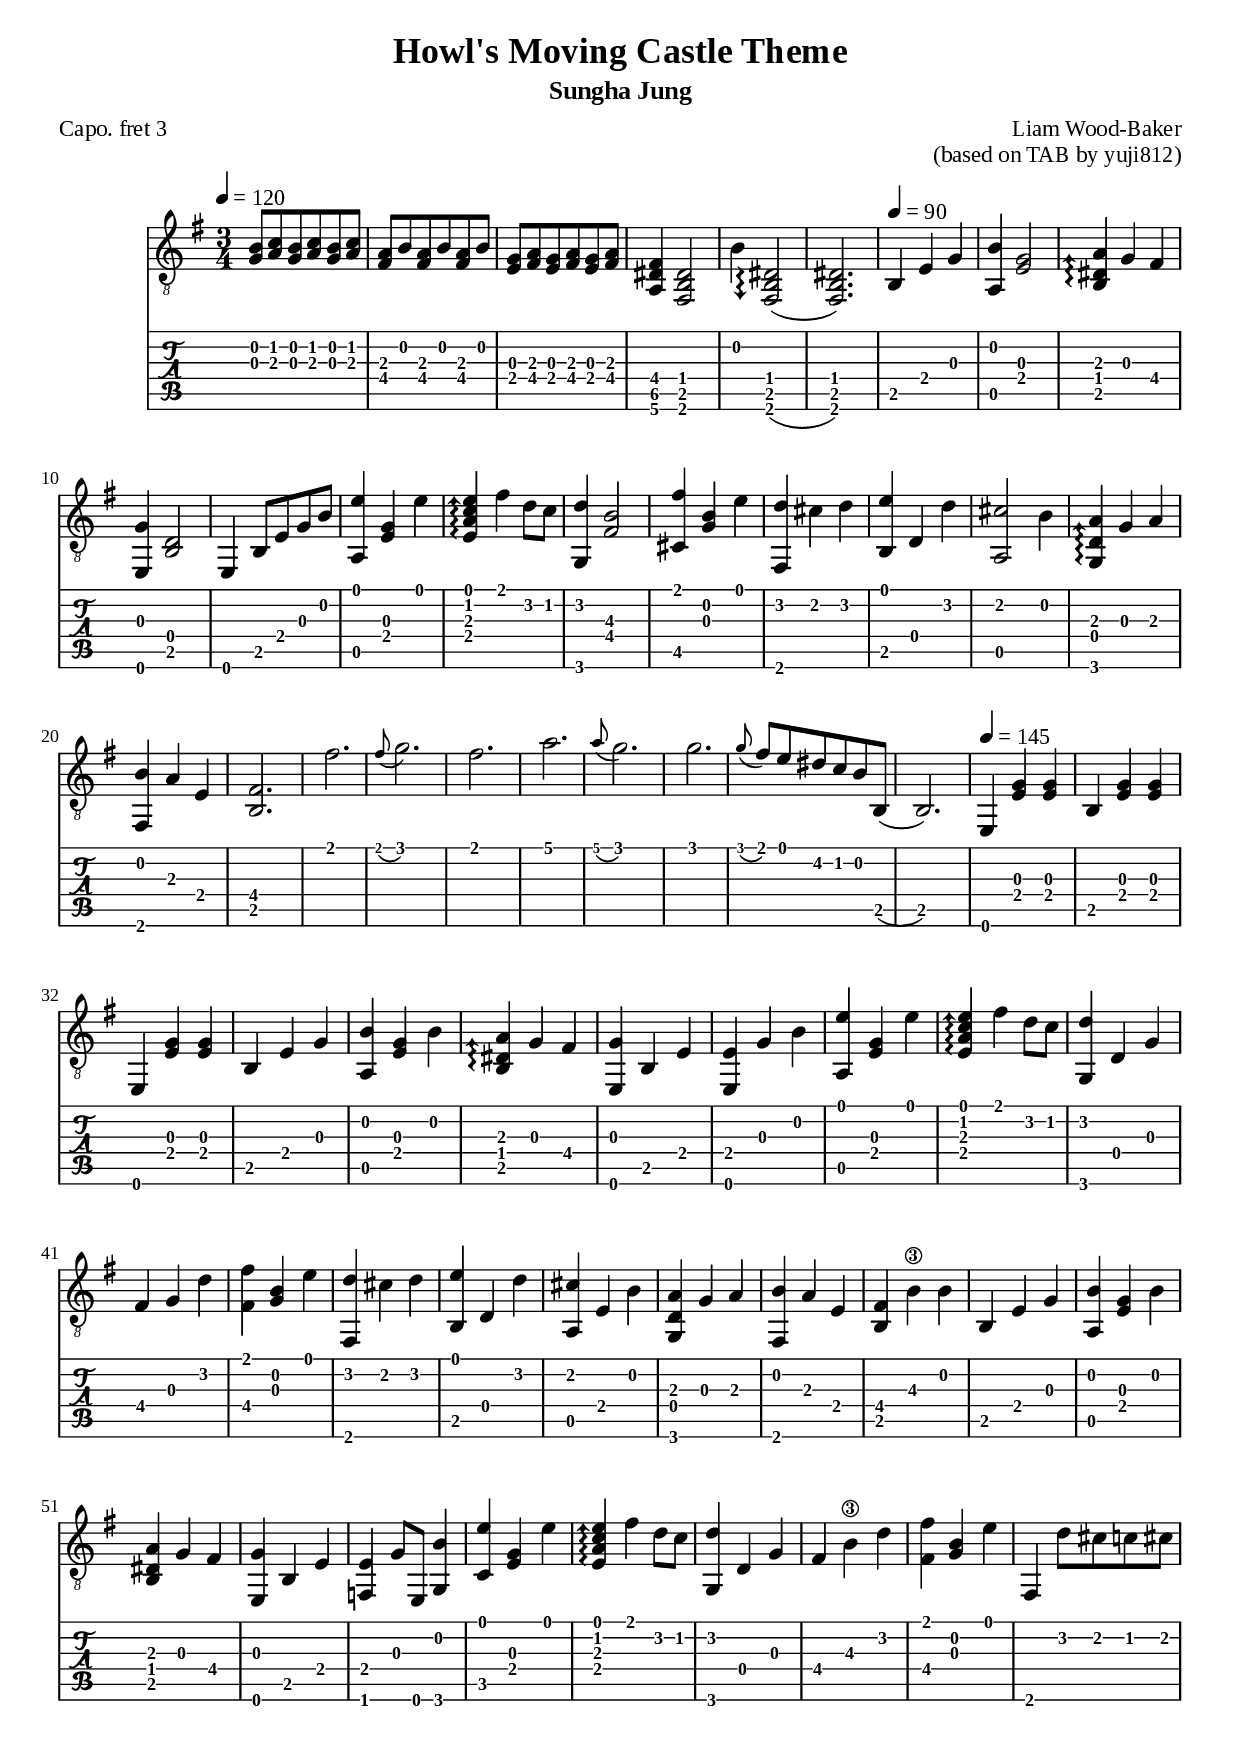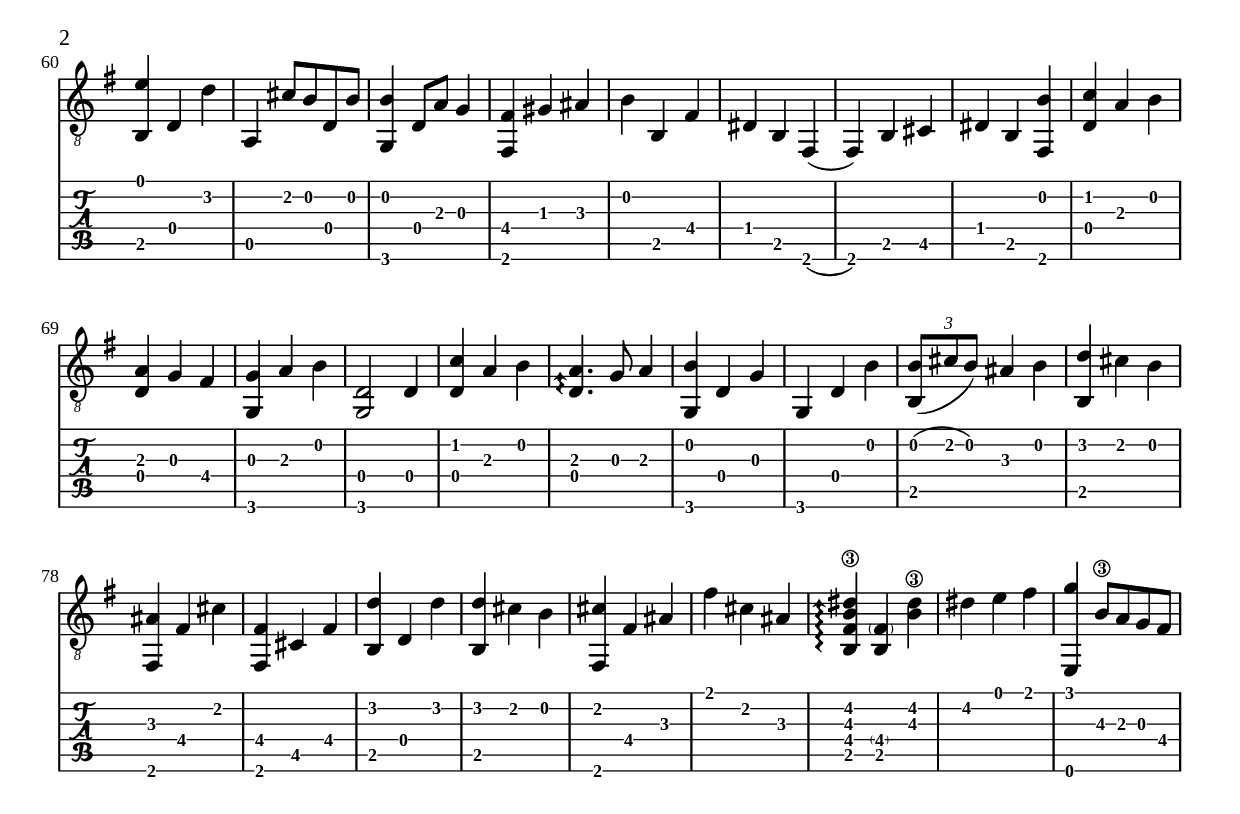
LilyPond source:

\version "2.24.4"



\paper {
  #(define fonts
    (set-global-fonts
     #:roman "Times New Roman"
     #:sans "Instrument Sans"
     #:typewriter "DejaVu Sans Mono"
     ; unnecessary if the staff size is default
     #:factor (/ staff-height pt 20)
    ))
}

\header{
	title = "Howl's Moving Castle Theme"
	subtitle = "Sungha Jung"
	composer = "Liam Wood-Baker"
	opus = "(based on TAB by yuji812)"
	poet = "Capo. fret 3"
}

symbols = {
  \key e \minor
  \time 3/4
  \tempo 4 = 120
  <g b>8 <a c'> <g b> <a c'> <g b> <a c'>
  <a fis> <b> <a fis> <b> <a fis> <b>
  <g e> <a fis> <g e> <a fis> <g e> <a fis>
  <fis dis a,>4 <dis b, fis,>2
  b4 \arpeggioArrowDown <dis b, fis,>2\arpeggio(
  <dis b, fis,>2.)
  \tempo 4 = 90 b,4 e g
  <b a,> <g e>2
  \arpeggioArrowUp <a dis b,>4\arpeggio g fis
  <e, g> <b, d>2
  <e,>4 b,8 e g b
  <a, e'>4 <e g> <e'>
  <e a c' e'>\arpeggio fis' d'8 c'
  <g, d'>4  <fis  b>2\3
  <fis' cis>4 <g b> <e'>
  <fis, d'> cis' d' 
  <b, e'> d d'
  <a, cis'>2 b4
  <g, d a>\arpeggio g a
  <fis, b> a e
  <b, fis>2.
  fis'\grace8( g'2.)
  fis'2.
  a'\grace8( g'2.)
  g'\grace8( fis') e' dis' c' b b,(
  b,2.)
  \tempo 4 = 145
  e,4 <e g> <e g>
  b, <e g> <e g>
  e,4 <e g> <e g>
  b, e g
  <a, b> <e g> b
  <b, dis a>\arpeggio g fis
  <e, g> b, e
  <e, e> g b 
  <a, e'> <e g> e'
  <e a c' e'>\arpeggio fis' d'8 c'
  <g, d'>4 d g 
  fis g d'
  <fis fis'> <b g> e'
  <fis, d'> cis' d'
  <b, e'> d d'
  <a, cis' > e b
  <g, d a> g a
  <fis, b> a e
  <b, fis> b\3 b
  b, e g
  <a, b> <e g> b
  <b, dis a> g fis
  <e, g> b, e
  <f, e> g8 e, <g, b>4
  <c e'> <e g> e'
  <e a c' e'>\arpeggio fis' d'8 c'
  <g, d'>4 d g
  fis b\3 d'
  <fis fis'> <g b> e'
  fis, d'8 cis' c' cis'
  <b, e'>4 d d'
  a, cis'8 b d b
  <g, b>4 d8 a g4
  <fis, fis> gis ais
  b b, fis
  dis b, fis,(
  fis,) b, cis
  dis b, <fis, b>
  <c' d> a b
  <d a> g fis
  <g, g> a b
  <g, d>2 d4
  <d c'> a b
  <d a>4.\arpeggio g8 a4
  <g, b> d g
  g, d b 
  \tuplet 3/2 { <b, b>8( cis' b)} ais4 b 
  <b, d'> cis' b
  <fis, ais> fis cis'
  <fis, fis> cis fis
  <b, d'> d d'
  <b, d'> cis' b
  <fis, cis'> fis ais
  fis' cis' ais
  <b, fis b\3 dis'>\arpeggio <b, \parenthesize fis>4 <dis' b\3>
  dis' e' fis'
  <e, g'> b8\3 a g fis
}

<< \new Staff { \clef "G_8" \symbols }
  \new TabStaff  << 
    \new TabVoice { 
      \set TabStaff.capoFret = #3 % Set capo on 3rd fret
      \symbols 
    }
  >>
>>

